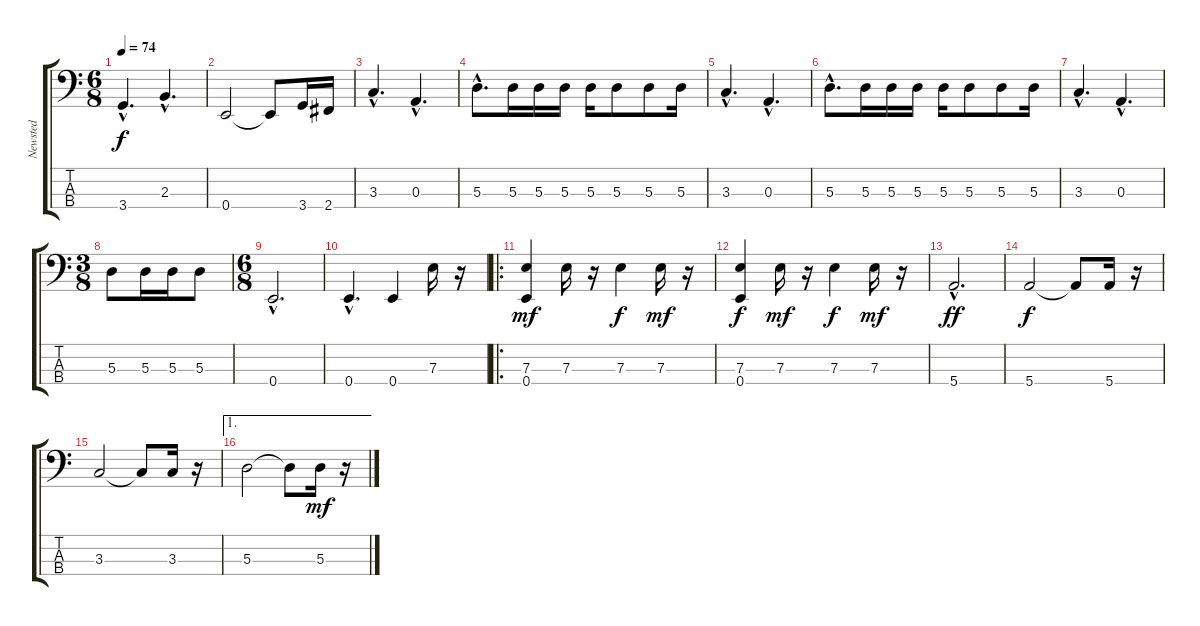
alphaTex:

\track ("Newsted" "Newsted") {instrument electricbassfinger}
\staff {score tabs}
\tuning (G2 D2 A1 E1) {hide}
\ts (6 8)
\tempo 74
\clef f4
\ks c
3.4{hac}.4{d dy f} 2.3{hac}.4{d} |
0.4.2 0.4{t}.8 3.4.16 2.4.16 |
3.3{hac}.4{d} 0.3{hac}.4{d} |
5.3{hac}.8{d} 5.3.16 5.3.16 5.3.16 5.3.16 5.3.8 5.3.8 5.3.16 |
3.3{hac}.4{d} 0.3{hac}.4{d} |
5.3{hac}.8{d} 5.3.16 5.3.16 5.3.16 5.3.16 5.3.8 5.3.8 5.3.16 |
3.3{hac}.4{d} 0.3{hac}.4{d} |
\ts (3 8)
5.3.8 5.3.16 5.3.16 5.3.8 |
\ts (6 8)
0.4{hac}.2{d} |
0.4{hac}.4{d} 0.4.4 7.3.16 r.16 |
\ro
(7.3 0.4).4{dy mf} 7.3.16 r.16 7.3.4{dy f} 7.3.16{dy mf} r.16 |
(7.3 0.4).4{dy f} 7.3.16{dy mf} r.16 7.3.4{dy f} 7.3.16{dy mf} r.16 |
5.4{hac}.2{d dy ff} |
5.4.2{dy f} 5.4{t}.8 5.4.16 r.16 |
3.3.2 3.3{t}.8 3.3.16 r.16 |
\ae 1
5.3.2 5.3{t}.8 5.3.16{dy mf} r.16
